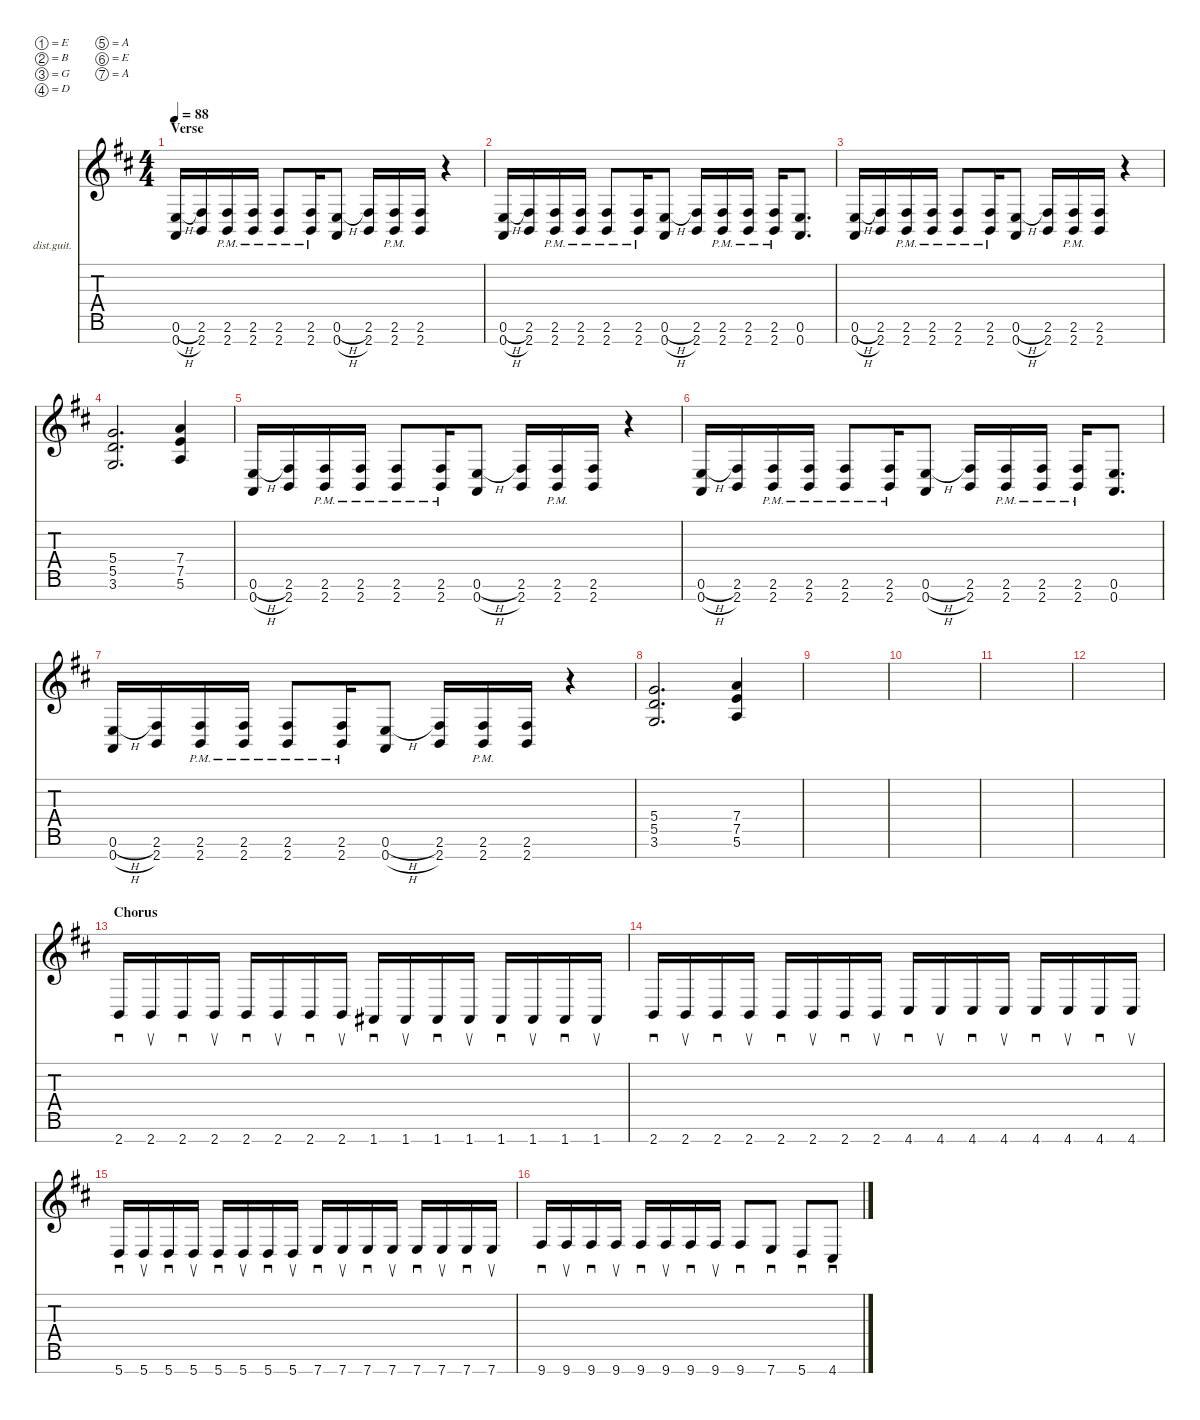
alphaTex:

\defaultSystemsLayout 4
\hideDynamics
\bracketExtendMode nobrackets
\firstSystemTrackNameOrientation horizontal
\otherSystemsTrackNameOrientation horizontal
\track ("Distortion Guitar" "dist.guit.") {defaultSystemsLayout 2 instrument distortionguitar}
\staff {score tabs}
\tuning (E4 B3 G3 D3 A2 E2 A1)
\ts (4 4)
\section ("" "Verse")
\tempo 88
\clef g2
\scale
1.05412
\ks bminor
(0.7{h acc forcenatural} 0.6{h acc forcenatural}).16{dy mf beam Up} (2.7{acc forcenatural} 2.6{acc #}).16{beam Up} (2.7{pm acc forcenatural} 2.6{pm acc #}).16{beam Up} (2.7{pm acc forcenatural} 2.6{pm acc #}).16{beam Up} (2.7{pm acc forcenatural} 2.6{pm acc #}).8{beam Up} (2.7{pm acc forcenatural} 2.6{pm acc #}).16{beam Up} (0.7{h acc forcenatural} 0.6{h acc forcenatural}).8{beam Up} (2.7{acc forcenatural} 2.6{acc #}).16{beam Up} (2.7{pm acc forcenatural} 2.6{pm acc #}).16{beam Up} (2.7{acc forcenatural} 2.6{acc #}).16{beam Up} r.4{beam Up} |
\scale
0.945884 (0.7{h acc forcenatural} 0.6{h acc forcenatural}).16{beam Up} (2.7{acc forcenatural} 2.6{acc #}).16{beam Up} (2.7{pm acc forcenatural} 2.6{pm acc #}).16{beam Up} (2.7{pm acc forcenatural} 2.6{pm acc #}).16{beam Up} (2.7{pm acc forcenatural} 2.6{pm acc #}).8{beam Up} (2.7{pm acc forcenatural} 2.6{pm acc #}).16{beam Up} (0.7{h acc forcenatural} 0.6{h acc forcenatural}).8{beam Up} (2.7{acc forcenatural} 2.6{acc #}).16{beam Up} (2.7{pm acc forcenatural} 2.6{pm acc #}).16{beam Up} (2.7{pm acc forcenatural} 2.6{pm acc #}).16{beam Up} (2.7{pm acc forcenatural} 2.6{pm acc #}).16{beam Up} (0.7{acc forcenatural} 0.6{acc forcenatural}).8{d beam Up} |
\scale
1.05412 (0.7{h acc forcenatural} 0.6{h acc forcenatural}).16{beam Up} (2.7{acc forcenatural} 2.6{acc #}).16{beam Up} (2.7{pm acc forcenatural} 2.6{pm acc #}).16{beam Up} (2.7{pm acc forcenatural} 2.6{pm acc #}).16{beam Up} (2.7{pm acc forcenatural} 2.6{pm acc #}).8{beam Up} (2.7{pm acc forcenatural} 2.6{pm acc #}).16{beam Up} (0.7{h acc forcenatural} 0.6{h acc forcenatural}).8{beam Up} (2.7{acc forcenatural} 2.6{acc #}).16{beam Up} (2.7{pm acc forcenatural} 2.6{pm acc #}).16{beam Up} (2.7{acc forcenatural} 2.6{acc #}).16{beam Up} r.4{beam Up} |
\scale
0.945884 (3.6{acc forcenatural} 5.5{acc forcenatural} 5.4{acc forcenatural}).2{d beam Up} (5.6{acc forcenatural} 7.5{acc forcenatural} 7.4{acc forcenatural}).4{beam Up} |
\scale
1.05412 (0.7{h acc forcenatural} 0.6{h acc forcenatural}).16{beam Up} (2.7{acc forcenatural} 2.6{acc #}).16{beam Up} (2.7{pm acc forcenatural} 2.6{pm acc #}).16{beam Up} (2.7{pm acc forcenatural} 2.6{pm acc #}).16{beam Up} (2.7{pm acc forcenatural} 2.6{pm acc #}).8{beam Up} (2.7{pm acc forcenatural} 2.6{pm acc #}).16{beam Up} (0.7{h acc forcenatural} 0.6{h acc forcenatural}).8{beam Up} (2.7{acc forcenatural} 2.6{acc #}).16{beam Up} (2.7{pm acc forcenatural} 2.6{pm acc #}).16{beam Up} (2.7{acc forcenatural} 2.6{acc #}).16{beam Up} r.4{beam Up} |
\scale
0.945884 (0.7{h acc forcenatural} 0.6{h acc forcenatural}).16{beam Up} (2.7{acc forcenatural} 2.6{acc #}).16{beam Up} (2.7{pm acc forcenatural} 2.6{pm acc #}).16{beam Up} (2.7{pm acc forcenatural} 2.6{pm acc #}).16{beam Up} (2.7{pm acc forcenatural} 2.6{pm acc #}).8{beam Up} (2.7{pm acc forcenatural} 2.6{pm acc #}).16{beam Up} (0.7{h acc forcenatural} 0.6{h acc forcenatural}).8{beam Up} (2.7{acc forcenatural} 2.6{acc #}).16{beam Up} (2.7{pm acc forcenatural} 2.6{pm acc #}).16{beam Up} (2.7{pm acc forcenatural} 2.6{pm acc #}).16{beam Up} (2.7{pm acc forcenatural} 2.6{pm acc #}).16{beam Up} (0.7{acc forcenatural} 0.6{acc forcenatural}).8{d beam Up} |
\scale
1.05412 (0.7{h acc forcenatural} 0.6{h acc forcenatural}).16{beam Up} (2.7{acc forcenatural} 2.6{acc #}).16{beam Up} (2.7{pm acc forcenatural} 2.6{pm acc #}).16{beam Up} (2.7{pm acc forcenatural} 2.6{pm acc #}).16{beam Up} (2.7{pm acc forcenatural} 2.6{pm acc #}).8{beam Up} (2.7{pm acc forcenatural} 2.6{pm acc #}).16{beam Up} (0.7{h acc forcenatural} 0.6{h acc forcenatural}).8{beam Up} (2.7{acc forcenatural} 2.6{acc #}).16{beam Up} (2.7{pm acc forcenatural} 2.6{pm acc #}).16{beam Up} (2.7{acc forcenatural} 2.6{acc #}).16{beam Up} r.4{beam Up} |
\scale
0.945884 (3.6{acc forcenatural} 5.5{acc forcenatural} 5.4{acc forcenatural}).2{d beam Up} (5.6{acc forcenatural} 7.5{acc forcenatural} 7.4{acc forcenatural}).4{beam Up} |
\scale
1.05412 |
\scale
0.945884 |
\scale
1.04969 |
\scale
0.950305 |
\section ("" "Chorus")
\scale
1.05412 2.7{acc forcenatural}.16{sd beam Up} 2.7{acc forcenatural}.16{su beam Up} 2.7{acc forcenatural}.16{sd beam Up} 2.7{acc forcenatural}.16{su beam Up} 2.7{acc forcenatural}.16{sd beam Up} 2.7{acc forcenatural}.16{su beam Up} 2.7{acc forcenatural}.16{sd beam Up} 2.7{acc forcenatural}.16{su beam Up} 1.7{acc #}.16{sd beam Up} 1.7{acc #}.16{su beam Up} 1.7{acc #}.16{sd beam Up} 1.7{acc #}.16{su beam Up} 1.7{acc #}.16{sd beam Up} 1.7{acc #}.16{su beam Up} 1.7{acc #}.16{sd beam Up} 1.7{acc #}.16{su beam Up} |
\scale
0.945884 2.7{acc forcenatural}.16{sd beam Up} 2.7{acc forcenatural}.16{su beam Up} 2.7{acc forcenatural}.16{sd beam Up} 2.7{acc forcenatural}.16{su beam Up} 2.7{acc forcenatural}.16{sd beam Up} 2.7{acc forcenatural}.16{su beam Up} 2.7{acc forcenatural}.16{sd beam Up} 2.7{acc forcenatural}.16{su beam Up} 4.7{acc #}.16{sd beam Up} 4.7{acc #}.16{su beam Up} 4.7{acc #}.16{sd beam Up} 4.7{acc #}.16{su beam Up} 4.7{acc #}.16{sd beam Up} 4.7{acc #}.16{su beam Up} 4.7{acc #}.16{sd beam Up} 4.7{acc #}.16{su beam Up} |
\scale
1.05412 5.7{acc forcenatural}.16{sd beam Up} 5.7{acc forcenatural}.16{su beam Up} 5.7{acc forcenatural}.16{sd beam Up} 5.7{acc forcenatural}.16{su beam Up} 5.7{acc forcenatural}.16{sd beam Up} 5.7{acc forcenatural}.16{su beam Up} 5.7{acc forcenatural}.16{sd beam Up} 5.7{acc forcenatural}.16{su beam Up} 7.7{acc forcenatural}.16{sd beam Up} 7.7{acc forcenatural}.16{su beam Up} 7.7{acc forcenatural}.16{sd beam Up} 7.7{acc forcenatural}.16{su beam Up} 7.7{acc forcenatural}.16{sd beam Up} 7.7{acc forcenatural}.16{su beam Up} 7.7{acc forcenatural}.16{sd beam Up} 7.7{acc forcenatural}.16{su beam Up} |
\scale
0.945884 9.7{acc #}.16{sd beam Up} 9.7{acc #}.16{su beam Up} 9.7{acc #}.16{sd beam Up} 9.7{acc #}.16{su beam Up} 9.7{acc #}.16{sd beam Up} 9.7{acc #}.16{su beam Up} 9.7{acc #}.16{sd beam Up} 9.7{acc #}.16{su beam Up} 9.7{acc #}.8{sd beam Up} 7.7{acc forcenatural}.8{sd beam Up} 5.7{acc forcenatural}.8{sd beam Up} 4.7{acc #}.8{sd beam Up}
